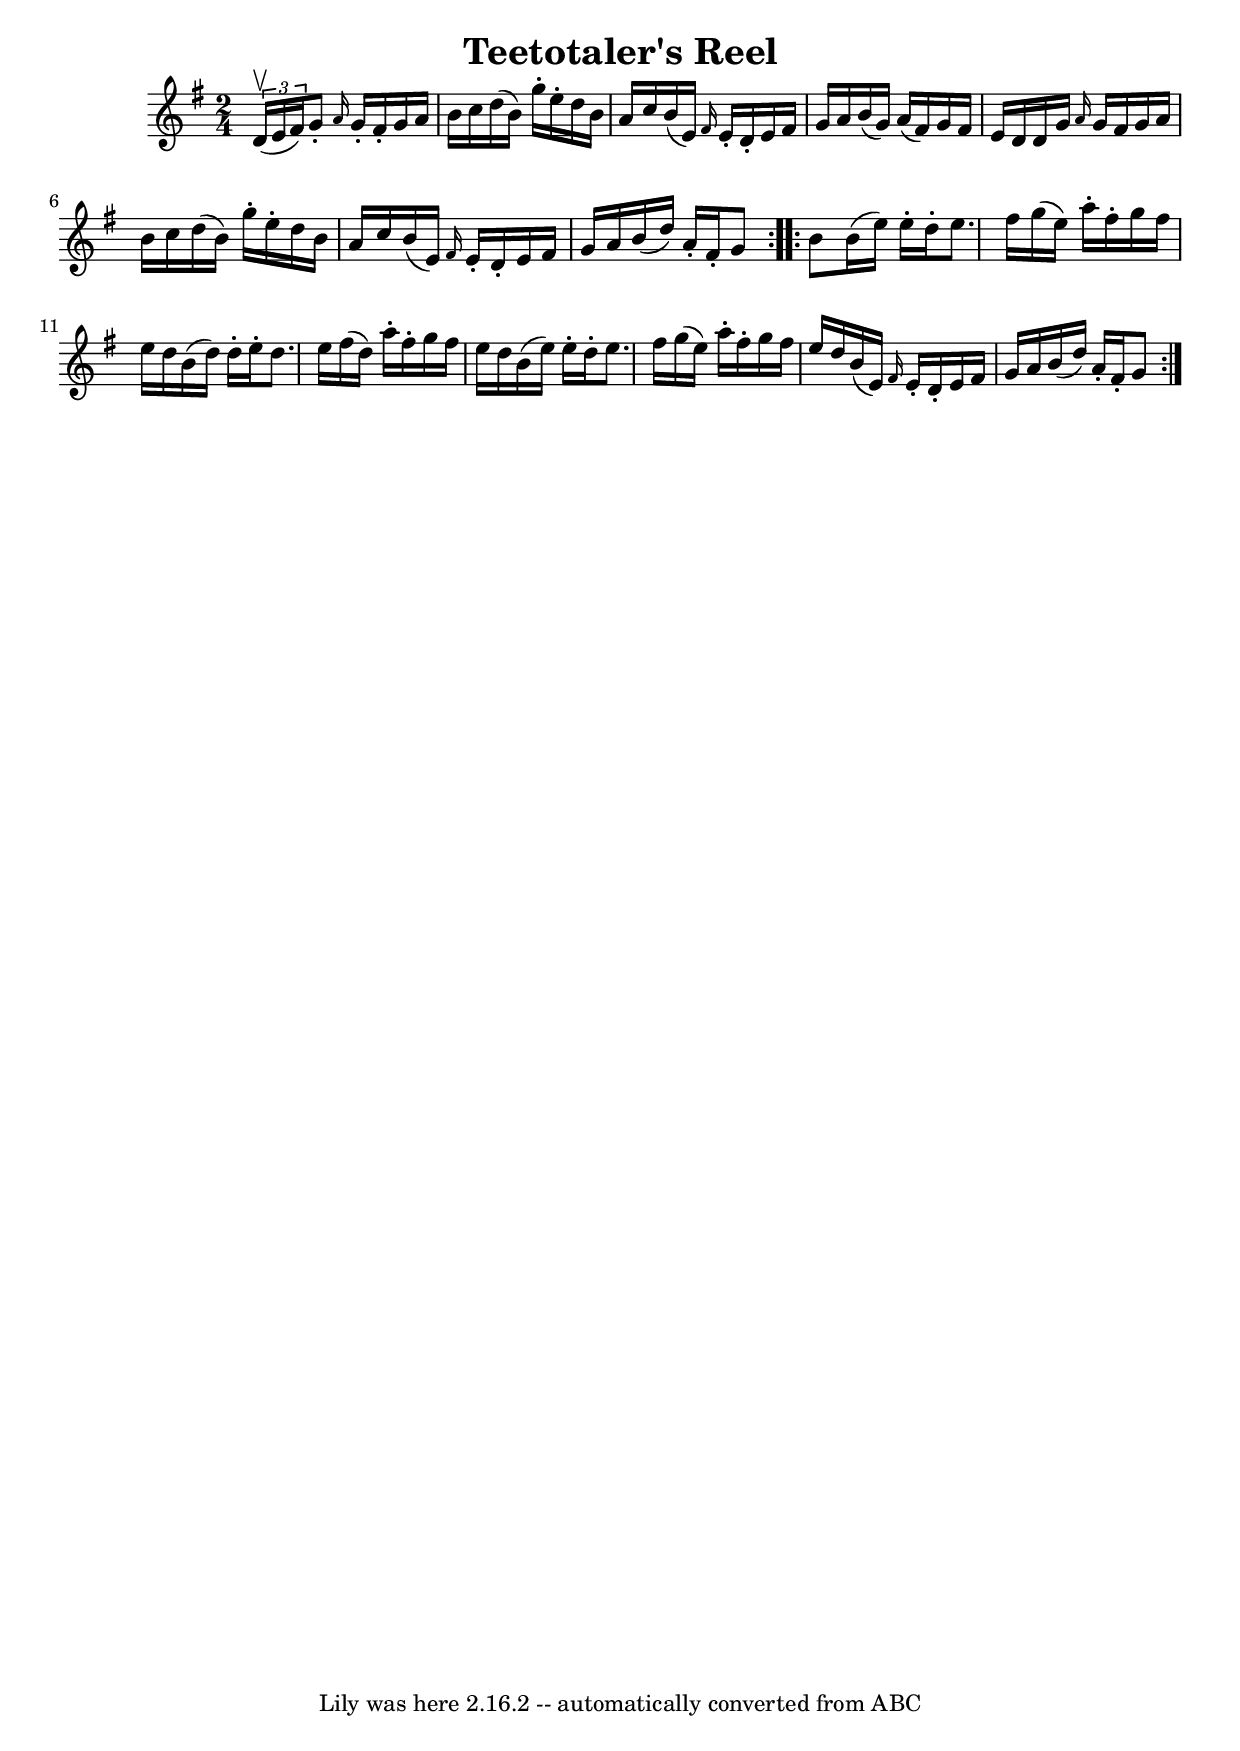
\version "2.16.2"
\include "Mammoth.ily"
\header {
  %% book = "Ryan's Mammoth Collection"
  crossRefNumber = "1"
  footnotes = ""
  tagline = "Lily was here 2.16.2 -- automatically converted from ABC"
  title = "Teetotaler's Reel"

}
voicedefault =  {



  \repeat volta 2 {

    \time 2/4 
    \key g \major
    \times 2/3 { d'16^\upbow(e'16 fis'16) 
	       } 
    |
    g'8-. \grace { a'16  
		  } g'16-. fis'16-. g'16 a'16    
    b'16 c''16  |
    d''16 (b'16) g''16-. e''16-. d''16    
    b'16 a'16 c''16  |
    b'16 (e'16) \grace { fis'16  
		       }   
    e'16-. d'16-. e'16 fis'16 g'16 a'16  |
    b'16 (g'16) a'16 (fis'16) g'16 fis'16 e'16 d'16  |
    d'16    
    g'16  \grace { a'16  
		 } g'16 fis'16 g'16 a'16 b'16 c''16  
    |
    d''16 (b'16) g''16-. e''16-. d''16 b'16 a'16    
    c''16  |
    b'16 (e'16) \grace { fis'16  
		       } e'16-. d'16-.   
    e'16 fis'16 g'16 a'16  |
    b'16 (d''16) a'16-.   
    fis'16-. g'8  
  } 
  \repeat volta 2 {
    b'8  |
    b'16 (e''16)   
    e''16-. d''16-. e''8. fis''16  |
    g''16 (e''16) a''16-. fis''16-. g''16 fis''16 e''16 d''16  |
    b'16 (d''16 
    ) d''16-. e''16-. d''8. e''16  |
    fis''16 (d''16)   
    a''16-. fis''16-. g''16 fis''16 e''16 d''16  |
    b'16 (
    e''16) e''16-. d''16-. e''8. fis''16  |
    g''16 (
    e''16) a''16-. fis''16-. g''16 fis''16 e''16 d''16  
    |
    b'16 (e'16) \grace { fis'16  
		       } e'16-. d'16-. e'16   
    fis'16 g'16 a'16  |
    b'16 (d''16) a'16-. fis'16-.   
    g'8  
  }   

}

\score{
  <<

    \context Staff="default"
    {
      \voicedefault 
      
    }

  >>
  \layout {
    
  }
  \midi {
  }

}
